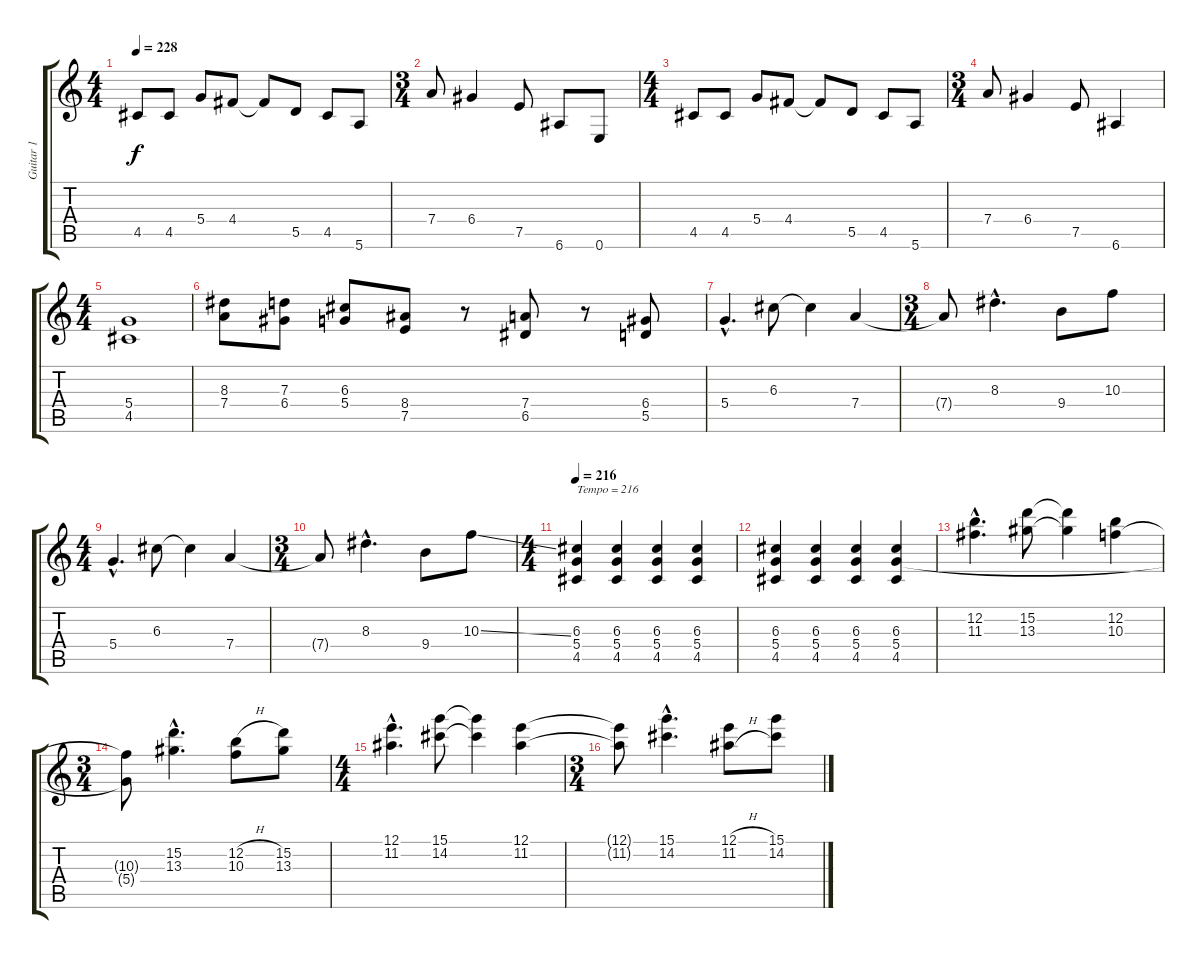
\track ("Guitar 1" "Guitar 1") {instrument overdrivenguitar}
\staff {score tabs}
\tuning (E4 B3 G3 D3 A2 E2) {hide}
\ts (4 4)
\tempo 228
\clef g2
\ks c
4.5.8{dy f} 4.5.8 5.4.8 4.4.8 4.4{t}.8 5.5.8 4.5.8 5.6.8 |
\ts (3 4)
7.4.8 6.4.4 7.5.8 6.6.8 0.6.8 |
\ts (4 4)
4.5.8 4.5.8 5.4.8 4.4.8 4.4{t}.8 5.5.8 4.5.8 5.6.8 |
\ts (3 4)
7.4.8 6.4.4 7.5.8 6.6.4 |
\ts (4 4)
(5.4 4.5).1 |
(8.3 7.4).8 (7.3 6.4).8 (6.3 5.4).8 (8.4 7.5).8 r.8 (7.4 6.5).8 r.8 (6.4 5.5).8 |
5.4{hac}.4{d} 6.3.8 6.3{t}.4 7.4.4 |
\ts (3 4)
7.4{t}.8 8.3{hac}.4{d} 9.4.8 10.3.8 |
\ts (4 4)
5.4{hac}.4{d} 6.3.8 6.3{t}.4 7.4.4 |
\ts (3 4)
7.4{t}.8 8.3{hac}.4{d} 9.4.8 10.3{ss}.8 |
\ts (4 4)
\tempo 216
(6.3 5.4 4.5).4{txt "Tempo = 216"} (6.3 5.4 4.5).4 (6.3 5.4 4.5).4 (6.3 5.4 4.5).4 |
(6.3 5.4 4.5).4 (6.3 5.4 4.5).4 (6.3 5.4 4.5).4 (6.3 5.4 4.5).4 |
(12.2{hac} 11.3{hac}).4{d} (15.2 13.3).8 (15.2{t} 13.3{t}).4 (12.2 10.3).4 |
\ts (3 4)
(10.3{t} 5.4{t}).8 (15.2{hac} 13.3{hac}).4{d} (12.2{h} 10.3).8 (15.2 13.3).8 |
\ts (4 4)
(12.1{hac} 11.2{hac}).4{d} (15.1 14.2).8 (15.1{t} 14.2{t}).4 (12.1 11.2).4 |
\ts (3 4)
(12.1{t} 11.2{t}).8 (15.1{hac} 14.2{hac}).4{d} (12.1{h} 11.2{h}).8 (15.1 14.2).8
